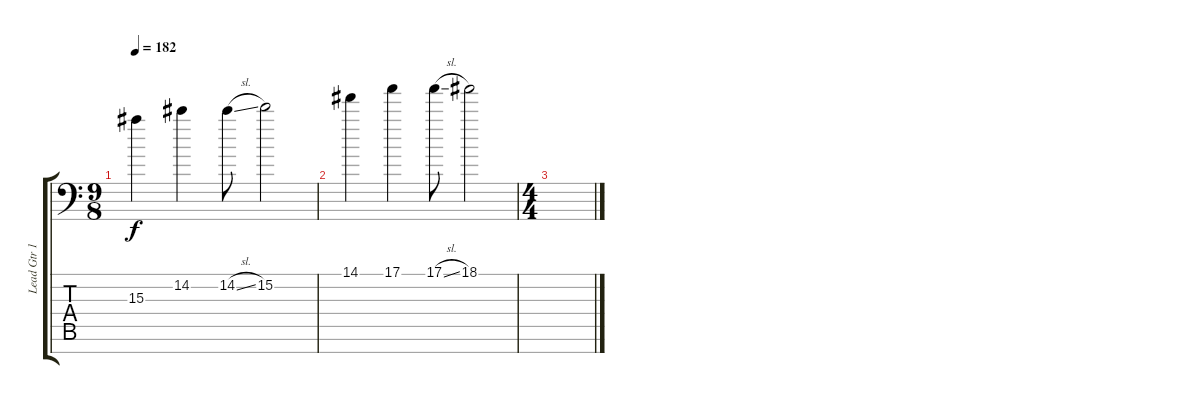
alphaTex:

\track ("Lead Gtr 1" "Lead Gtr 1") {instrument distortionguitar}
\staff {score tabs}
\tuning (E4 B3 G3 D3 A2 E2 A1) {hide}
\ts (9 8)
\tempo 182
\clef f4
\ks c
15.3{t}.4{dy f} 14.2.4 14.2{sl}.8 15.2.2 |
14.1.4 17.1.4 17.1{sl}.8 18.1.2 |
\ts (4 4)
